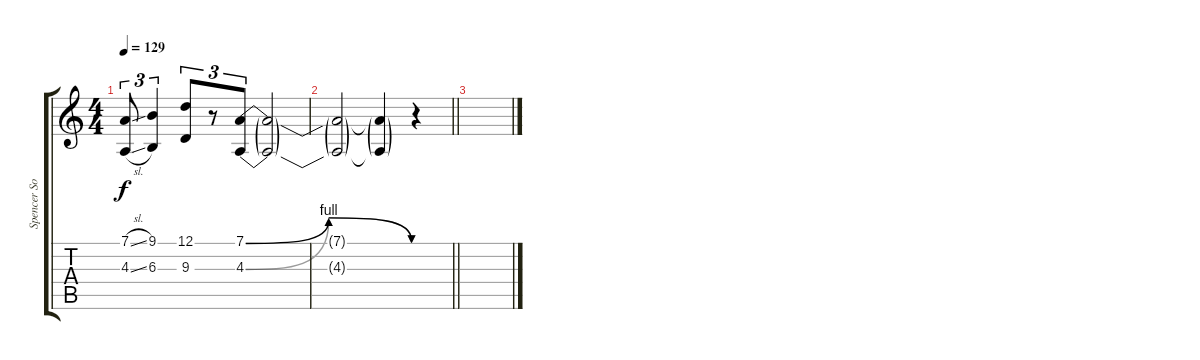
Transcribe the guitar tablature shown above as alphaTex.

\track ("Spencer Sotelo - Vocals" "Spencer So") {instrument flute}
\staff {score tabs}
\tuning (D4 A3 F3 C3 G2 C2) {hide}
\ts (4 4)
\tempo 129
\clef g2
\ks c
(7.1{sl} 4.3{sl}).8{tu (3 2) dy f} (9.1 6.3).4{tu (3 2)} (12.1 9.3).8{tu (3 2)} r.8{tu (3 2)} (7.1{be (bendrelease 0 0 5 4 50 4 60 0)} 4.3{be (bendrelease 0 0 5 4 50 4 60 0)}).8{tu (3 2)} (7.1{t} 4.3{t}).2 |
\barLineRight lightlight
(7.1{t} 4.3{t}).2 (7.1{t} 4.3{t}).4 r.4 |
\section ("" "")
